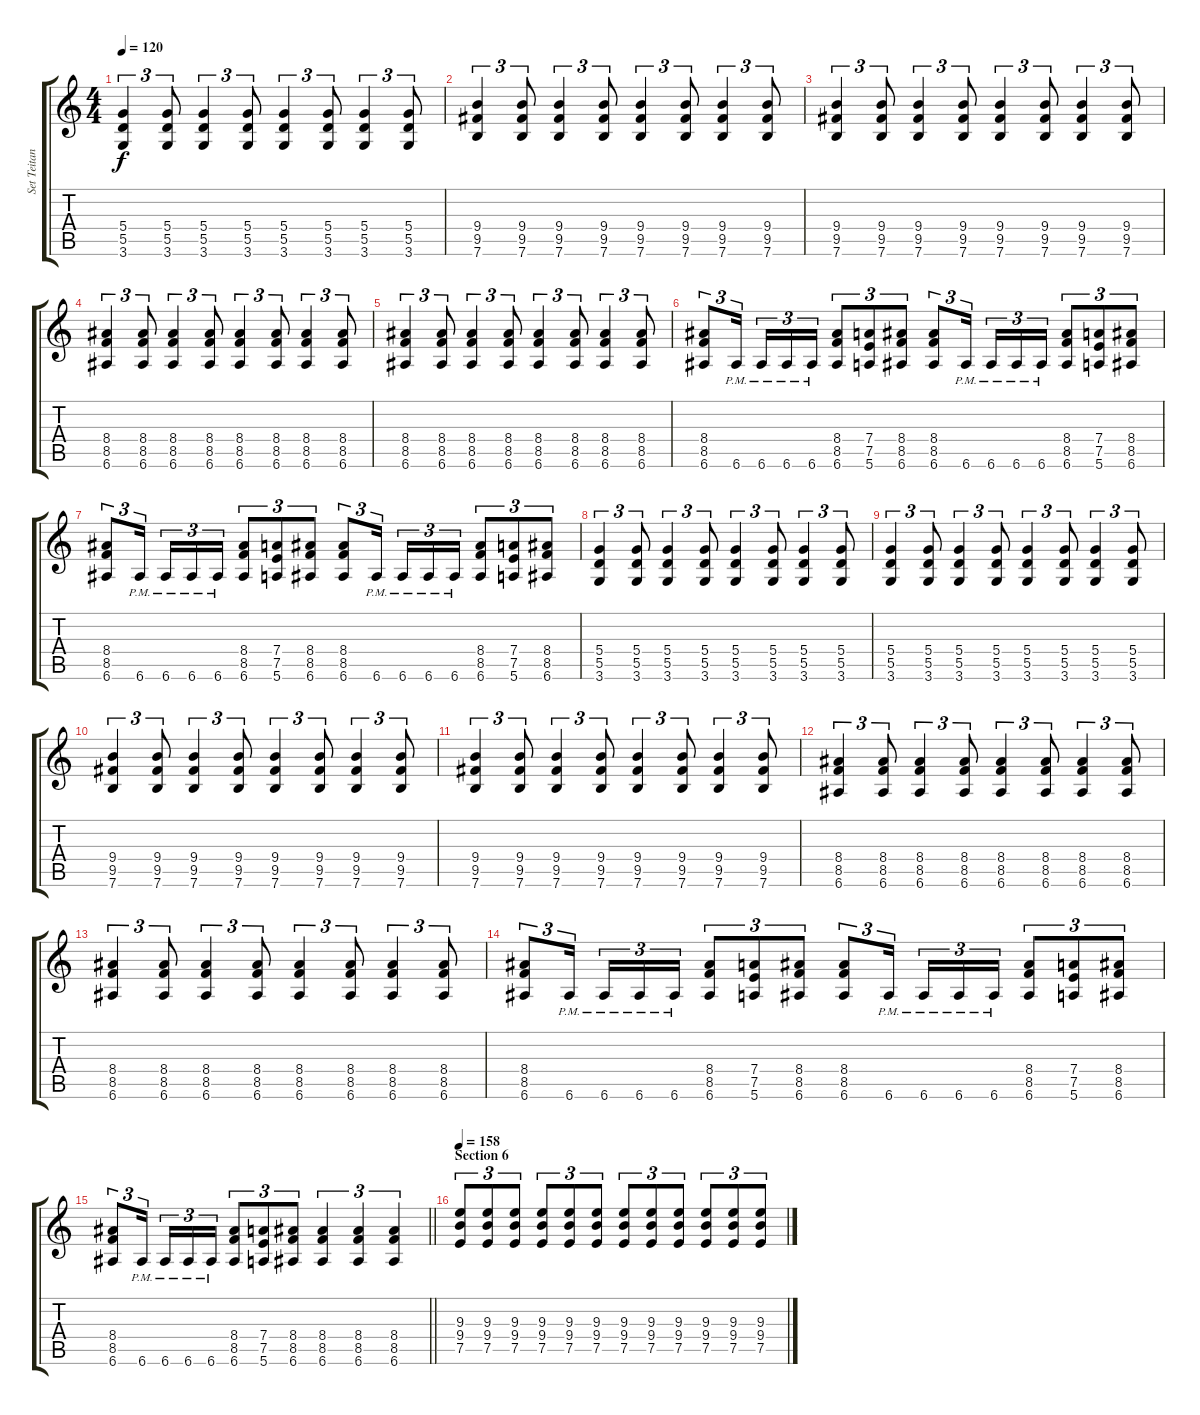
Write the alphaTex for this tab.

\track ("Set Teitan" "Set Teitan") {instrument distortionguitar}
\staff {score tabs}
\tuning (E4 B3 G3 D3 A2 E2) {hide}
\ts (4 4)
\tempo 120
\clef g2
\ks c
(5.4 5.5 3.6).4{tu (3 2) dy f} (5.4 5.5 3.6).8{tu (3 2)} (5.4 5.5 3.6).4{tu (3 2)} (5.4 5.5 3.6).8{tu (3 2)} (5.4 5.5 3.6).4{tu (3 2)} (5.4 5.5 3.6).8{tu (3 2)} (5.4 5.5 3.6).4{tu (3 2)} (5.4 5.5 3.6).8{tu (3 2)} |
(9.4 9.5 7.6).4{tu (3 2)} (9.4 9.5 7.6).8{tu (3 2)} (9.4 9.5 7.6).4{tu (3 2)} (9.4 9.5 7.6).8{tu (3 2)} (9.4 9.5 7.6).4{tu (3 2)} (9.4 9.5 7.6).8{tu (3 2)} (9.4 9.5 7.6).4{tu (3 2)} (9.4 9.5 7.6).8{tu (3 2)} |
(9.4 9.5 7.6).4{tu (3 2)} (9.4 9.5 7.6).8{tu (3 2)} (9.4 9.5 7.6).4{tu (3 2)} (9.4 9.5 7.6).8{tu (3 2)} (9.4 9.5 7.6).4{tu (3 2)} (9.4 9.5 7.6).8{tu (3 2)} (9.4 9.5 7.6).4{tu (3 2)} (9.4 9.5 7.6).8{tu (3 2)} |
(8.4 8.5 6.6).4{tu (3 2)} (8.4 8.5 6.6).8{tu (3 2)} (8.4 8.5 6.6).4{tu (3 2)} (8.4 8.5 6.6).8{tu (3 2)} (8.4 8.5 6.6).4{tu (3 2)} (8.4 8.5 6.6).8{tu (3 2)} (8.4 8.5 6.6).4{tu (3 2)} (8.4 8.5 6.6).8{tu (3 2)} |
(8.4 8.5 6.6).4{tu (3 2)} (8.4 8.5 6.6).8{tu (3 2)} (8.4 8.5 6.6).4{tu (3 2)} (8.4 8.5 6.6).8{tu (3 2)} (8.4 8.5 6.6).4{tu (3 2)} (8.4 8.5 6.6).8{tu (3 2)} (8.4 8.5 6.6).4{tu (3 2)} (8.4 8.5 6.6).8{tu (3 2)} |
(8.4 8.5 6.6).8{tu (3 2)} 6.6{pm}.16{tu (3 2) beam splitsecondary} 6.6{pm}.16{tu (3 2)} 6.6{pm}.16{tu (3 2)} 6.6{pm}.16{tu (3 2)} (8.4 8.5 6.6).8{tu (3 2)} (7.4 7.5 5.6).8{tu (3 2)} (8.4 8.5 6.6).8{tu (3 2)} (8.4 8.5 6.6).8{tu (3 2)} 6.6{pm}.16{tu (3 2) beam splitsecondary} 6.6{pm}.16{tu (3 2)} 6.6{pm}.16{tu (3 2)} 6.6{pm}.16{tu (3 2)} (8.4 8.5 6.6).8{tu (3 2)} (7.4 7.5 5.6).8{tu (3 2)} (8.4 8.5 6.6).8{tu (3 2)} |
(8.4 8.5 6.6).8{tu (3 2)} 6.6{pm}.16{tu (3 2) beam splitsecondary} 6.6{pm}.16{tu (3 2)} 6.6{pm}.16{tu (3 2)} 6.6{pm}.16{tu (3 2)} (8.4 8.5 6.6).8{tu (3 2)} (7.4 7.5 5.6).8{tu (3 2)} (8.4 8.5 6.6).8{tu (3 2)} (8.4 8.5 6.6).8{tu (3 2)} 6.6{pm}.16{tu (3 2) beam splitsecondary} 6.6{pm}.16{tu (3 2)} 6.6{pm}.16{tu (3 2)} 6.6{pm}.16{tu (3 2)} (8.4 8.5 6.6).8{tu (3 2)} (7.4 7.5 5.6).8{tu (3 2)} (8.4 8.5 6.6).8{tu (3 2)} |
(5.4 5.5 3.6).4{tu (3 2)} (5.4 5.5 3.6).8{tu (3 2)} (5.4 5.5 3.6).4{tu (3 2)} (5.4 5.5 3.6).8{tu (3 2)} (5.4 5.5 3.6).4{tu (3 2)} (5.4 5.5 3.6).8{tu (3 2)} (5.4 5.5 3.6).4{tu (3 2)} (5.4 5.5 3.6).8{tu (3 2)} |
(5.4 5.5 3.6).4{tu (3 2)} (5.4 5.5 3.6).8{tu (3 2)} (5.4 5.5 3.6).4{tu (3 2)} (5.4 5.5 3.6).8{tu (3 2)} (5.4 5.5 3.6).4{tu (3 2)} (5.4 5.5 3.6).8{tu (3 2)} (5.4 5.5 3.6).4{tu (3 2)} (5.4 5.5 3.6).8{tu (3 2)} |
(9.4 9.5 7.6).4{tu (3 2)} (9.4 9.5 7.6).8{tu (3 2)} (9.4 9.5 7.6).4{tu (3 2)} (9.4 9.5 7.6).8{tu (3 2)} (9.4 9.5 7.6).4{tu (3 2)} (9.4 9.5 7.6).8{tu (3 2)} (9.4 9.5 7.6).4{tu (3 2)} (9.4 9.5 7.6).8{tu (3 2)} |
(9.4 9.5 7.6).4{tu (3 2)} (9.4 9.5 7.6).8{tu (3 2)} (9.4 9.5 7.6).4{tu (3 2)} (9.4 9.5 7.6).8{tu (3 2)} (9.4 9.5 7.6).4{tu (3 2)} (9.4 9.5 7.6).8{tu (3 2)} (9.4 9.5 7.6).4{tu (3 2)} (9.4 9.5 7.6).8{tu (3 2)} |
(8.4 8.5 6.6).4{tu (3 2)} (8.4 8.5 6.6).8{tu (3 2)} (8.4 8.5 6.6).4{tu (3 2)} (8.4 8.5 6.6).8{tu (3 2)} (8.4 8.5 6.6).4{tu (3 2)} (8.4 8.5 6.6).8{tu (3 2)} (8.4 8.5 6.6).4{tu (3 2)} (8.4 8.5 6.6).8{tu (3 2)} |
(8.4 8.5 6.6).4{tu (3 2)} (8.4 8.5 6.6).8{tu (3 2)} (8.4 8.5 6.6).4{tu (3 2)} (8.4 8.5 6.6).8{tu (3 2)} (8.4 8.5 6.6).4{tu (3 2)} (8.4 8.5 6.6).8{tu (3 2)} (8.4 8.5 6.6).4{tu (3 2)} (8.4 8.5 6.6).8{tu (3 2)} |
(8.4 8.5 6.6).8{tu (3 2)} 6.6{pm}.16{tu (3 2) beam splitsecondary} 6.6{pm}.16{tu (3 2)} 6.6{pm}.16{tu (3 2)} 6.6{pm}.16{tu (3 2)} (8.4 8.5 6.6).8{tu (3 2)} (7.4 7.5 5.6).8{tu (3 2)} (8.4 8.5 6.6).8{tu (3 2)} (8.4 8.5 6.6).8{tu (3 2)} 6.6{pm}.16{tu (3 2) beam splitsecondary} 6.6{pm}.16{tu (3 2)} 6.6{pm}.16{tu (3 2)} 6.6{pm}.16{tu (3 2)} (8.4 8.5 6.6).8{tu (3 2)} (7.4 7.5 5.6).8{tu (3 2)} (8.4 8.5 6.6).8{tu (3 2)} |
\barLineRight lightlight
(8.4 8.5 6.6).8{tu (3 2)} 6.6{pm}.16{tu (3 2) beam splitsecondary} 6.6{pm}.16{tu (3 2)} 6.6{pm}.16{tu (3 2)} 6.6{pm}.16{tu (3 2)} (8.4 8.5 6.6).8{tu (3 2)} (7.4 7.5 5.6).8{tu (3 2)} (8.4 8.5 6.6).8{tu (3 2)} (8.4 8.5 6.6).4{tu (3 2)} (8.4 8.5 6.6).4{tu (3 2)} (8.4 8.5 6.6).4{tu (3 2)} |
\section ("" "Section 6")
\tempo 158
(9.3 9.4 7.5).8{tu (3 2)} (9.3 9.4 7.5).8{tu (3 2)} (9.3 9.4 7.5).8{tu (3 2)} (9.3 9.4 7.5).8{tu (3 2)} (9.3 9.4 7.5).8{tu (3 2)} (9.3 9.4 7.5).8{tu (3 2)} (9.3 9.4 7.5).8{tu (3 2)} (9.3 9.4 7.5).8{tu (3 2)} (9.3 9.4 7.5).8{tu (3 2)} (9.3 9.4 7.5).8{tu (3 2)} (9.3 9.4 7.5).8{tu (3 2)} (9.3 9.4 7.5).8{tu (3 2)}
